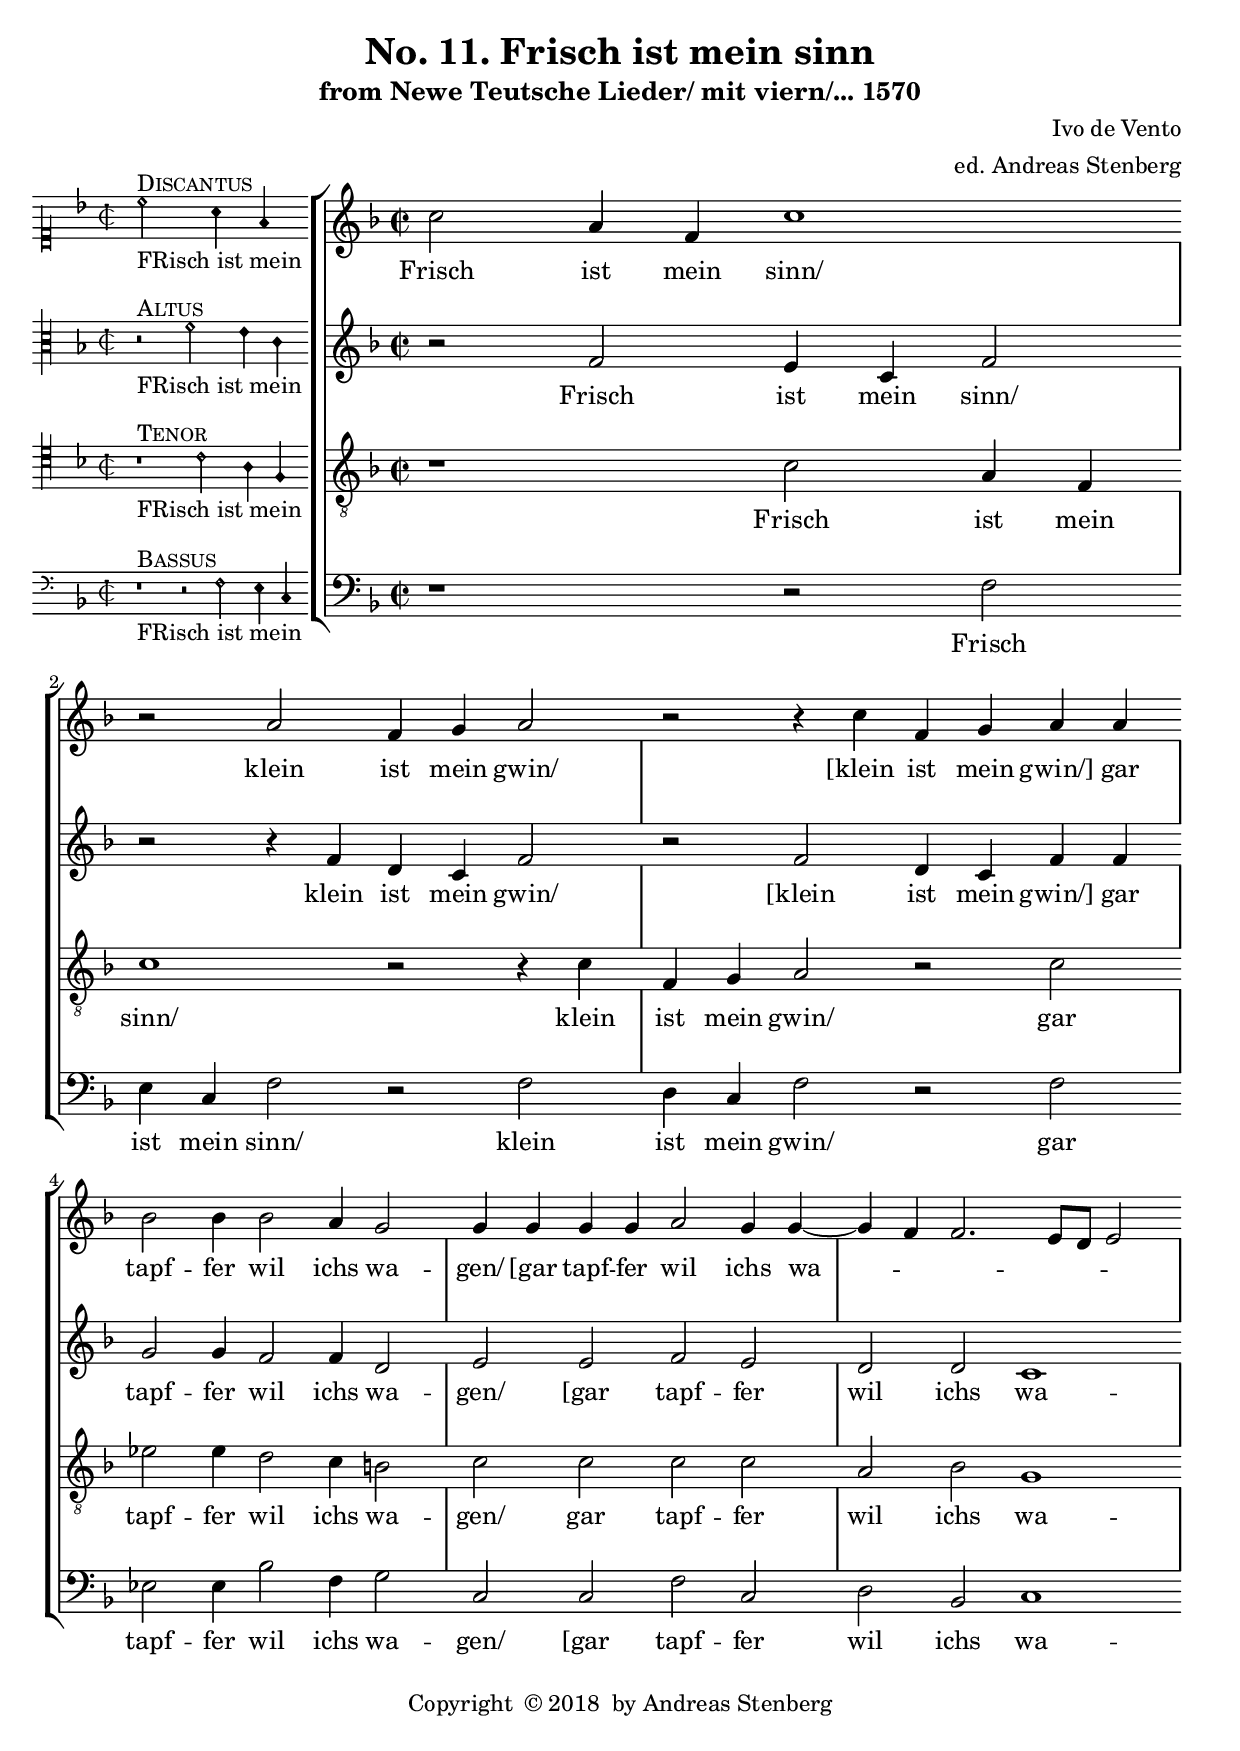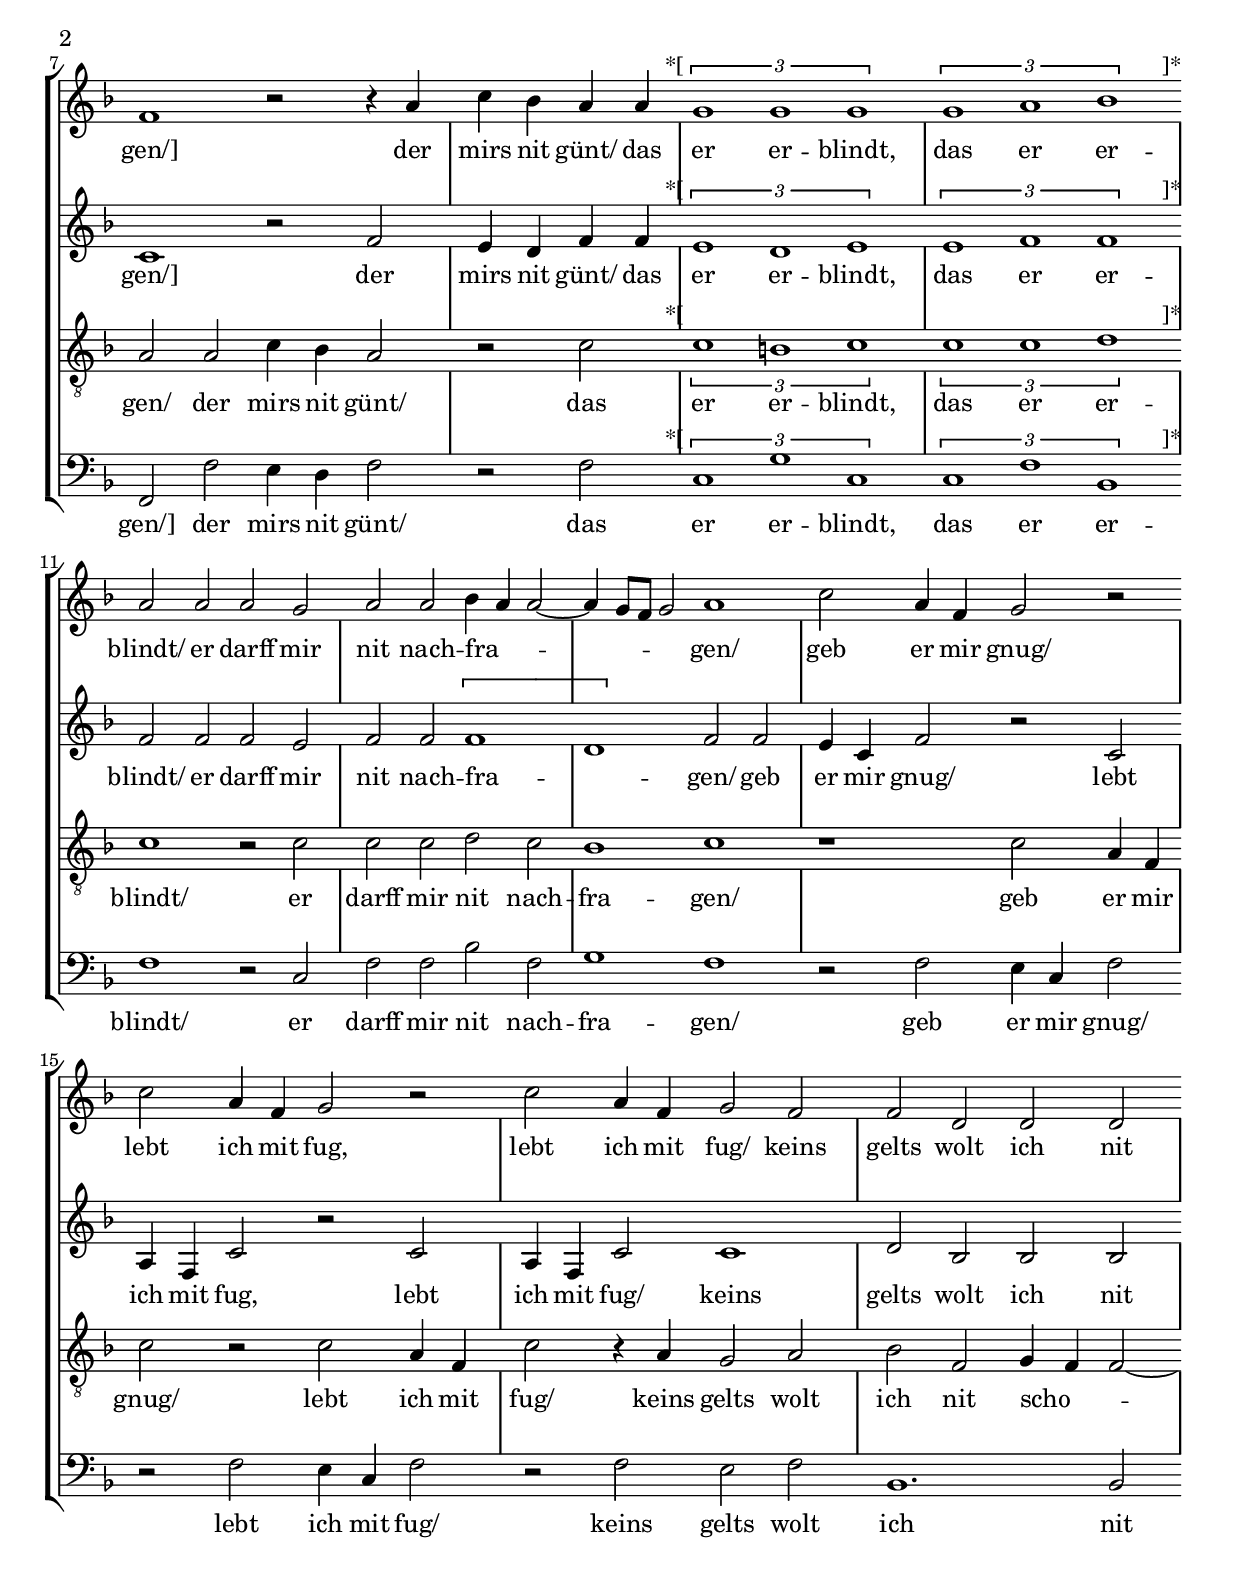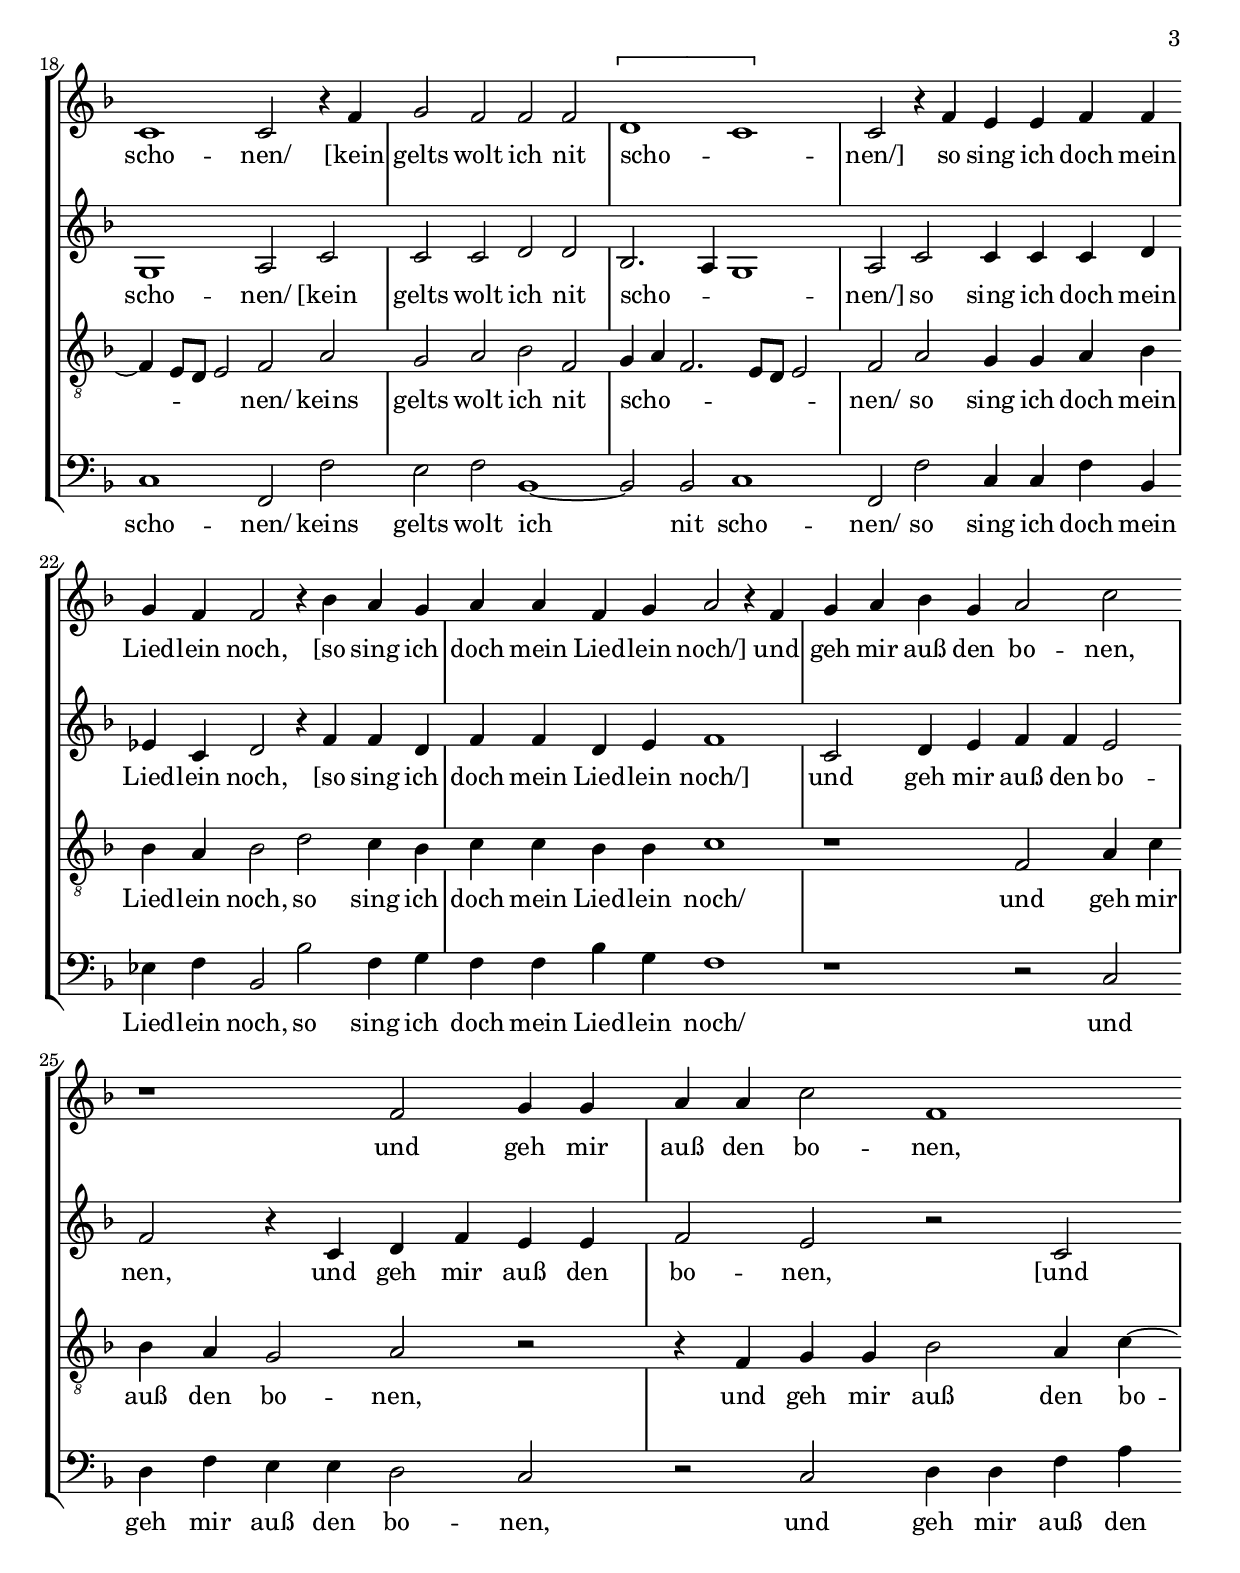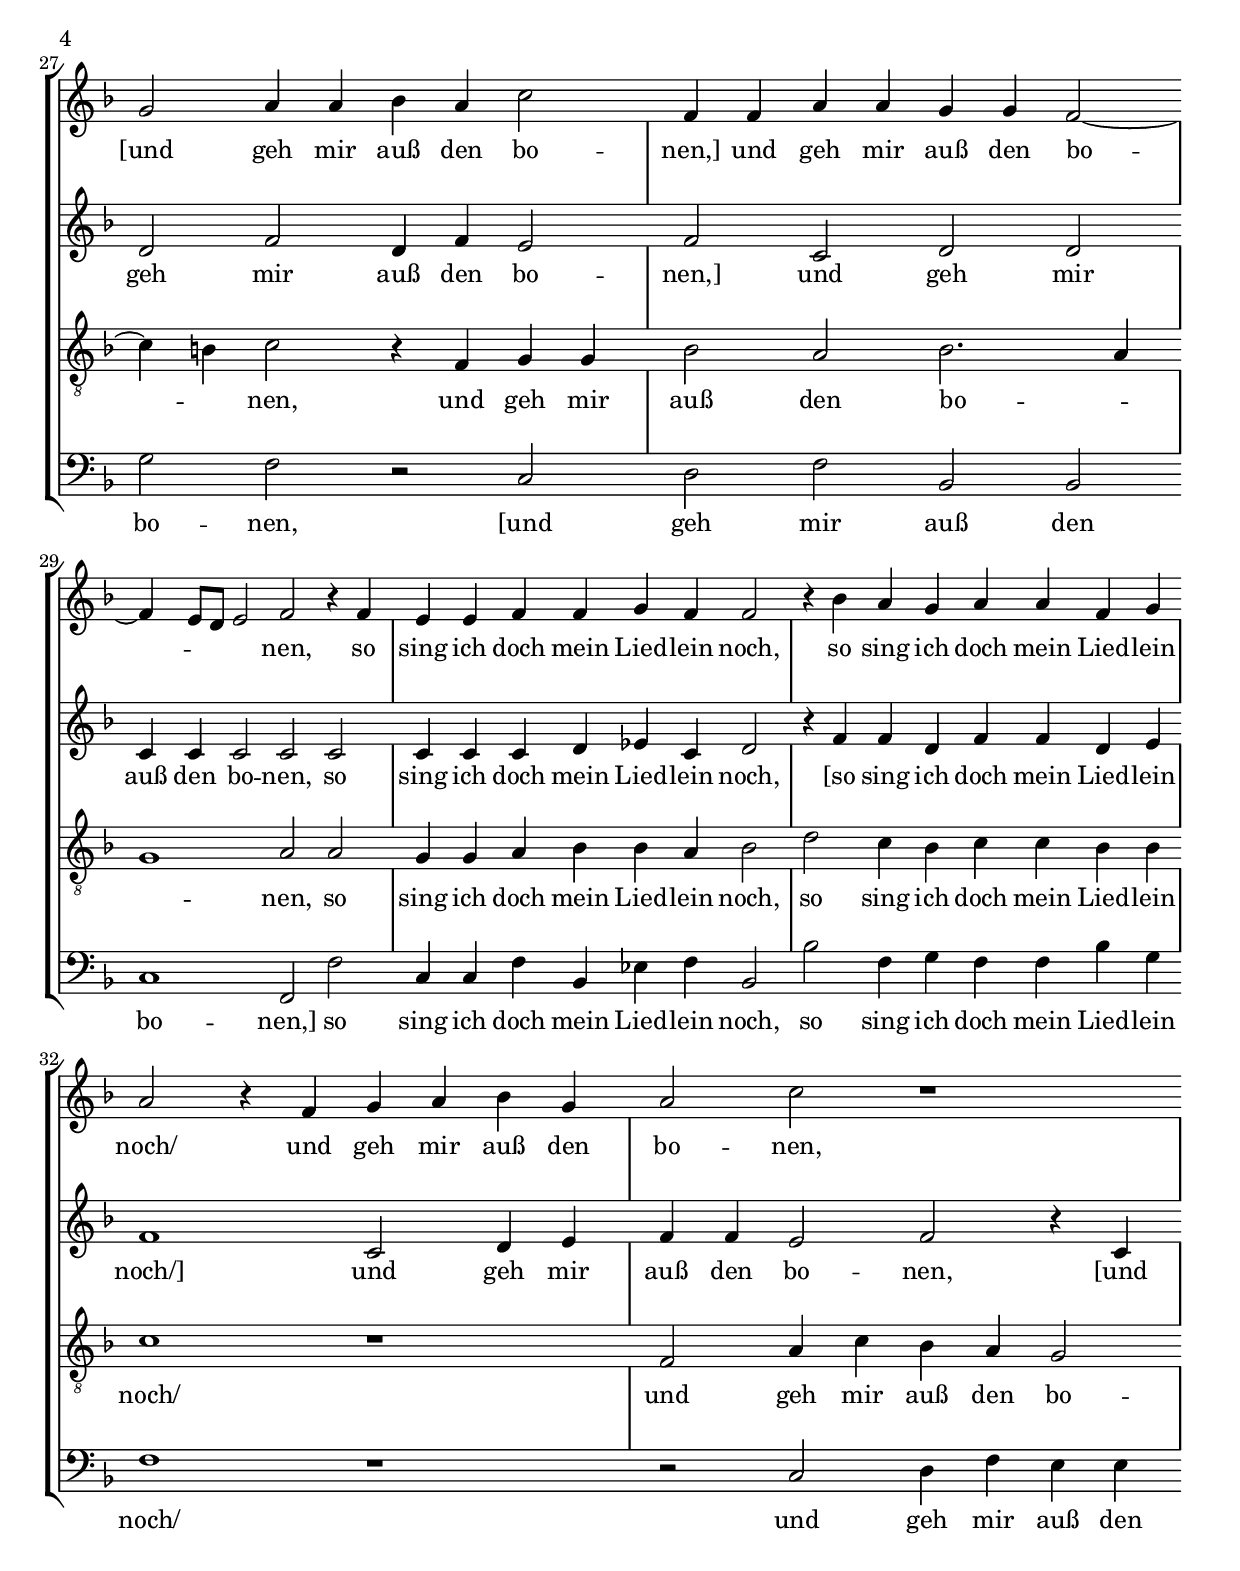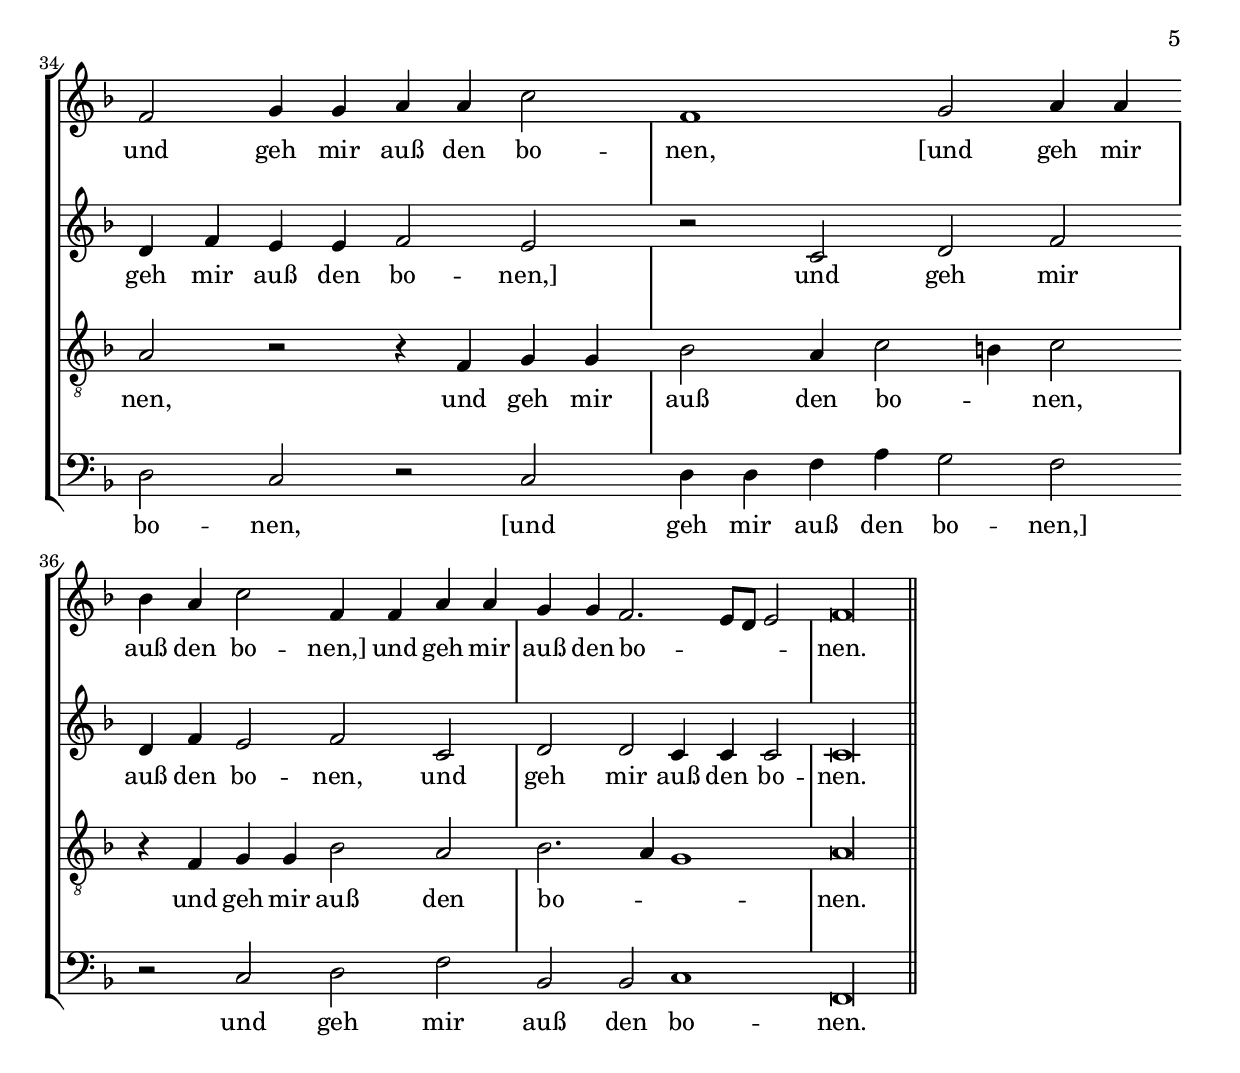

%%%%%%%%%%%%%%%%%%%%%%%%%%%%%%%%%%%%%%%%%%%%%%%%%%%%%%%%%%%%%%%%%%%
% This is a template based on the usual four part choir templater %
% where the voices have common lyrics at the the start but split  %
% to separate lyrics after a while.				  %
% This template is modyfied by AS from the one in the lilypond    %
% documentation.						  %
% This template is to be used for instance for fairly simple      %
% settings where the stanzas are set homophonicaly but twhere the %
% Chorus contains polyphony that require separate underlay for    %
% the different voices.						  %
%%%%%%%%%%%%%%%%%%%%%%%%%%%%%%%%%%%%%%%%%%%%%%%%%%%%%%%%%%%%%%%%%%%
\version "2.18.0"
\include "deutsch.ly"
ficta = \once \set suggestAccidentals =##t
\header {
  title = \markup {
    \center-column {
      "No. 11. Frisch ist mein sinn"
      %      "Wann er zu nacht"
      %      \vspace #0.5
    }
  }
  subtitle = "from Newe Teutsche Lieder/ mit viern/... 1570"
  composer = "Ivo de Vento"
  arranger = "ed. Andreas Stenberg"
  poet = ""
  meter =""
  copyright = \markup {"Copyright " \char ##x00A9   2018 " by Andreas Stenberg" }
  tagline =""
}
global = {
  \key f \major
}

sopMusic = \relative c'' {

  \set Score.tempoHideNote = ##t
  \tempo 2 = 86
  \time 2/2
  \set Timing.measureLength = #(ly:make-moment 4/2)
  \override Staff.BarLine.transparent = ##t
  c2 a4 f4 c'1
  r2 a2 f4 g4 a2
  r2 r4 c4 f,4 g4 a4 a4						%% end of first line in orig.
  b2 b4 b2 a4 g2
  g4 g4 g4 g4 a2 g4 g4~\melisma
  g4 f4 f2. e8 d8 e2\melismaEnd
  f1 r2 r4 a4							%% end of second line
  \set Timing.measureLength = #(ly:make-moment 2/2)
  c4 b4 a4 a4
  \tempo 1 = 86
  \set Timing.measureLength = #(ly:make-moment 4/2)
  \tuplet 3/2 { g1^\markup { \halign #2 "*[" } g1 g1 }
  \tuplet 3/2 { g1 a1 b1 ^\markup { \halign #-8 "]*" } }
  \tempo 2 = 86
  a2 a2 a2 g2
  a2 a2 b4\melisma a4 a2~
  a4 g8 f8 g2\melismaEnd					%% end of third line
  a1
  c2 a4 f4 g2 r2
  c2 a4 f4 g2 r2
  c2 a4 f4 g2 f2
  f2 d2 d2 d2
  c1								%% end of fourth line
  c2 r4 f4
  g2 f2 f2 f2
  \[d1\melisma c1\]\melismaEnd
  c2 r4 f4 e4 e4 f4 f4
  g4 f4 f2 r4 b4 a4 g4						%% end of fifth line and first page
  a4 a4 f4 g4 a2 r4 f4
  g4 a4 b4 g4 a2 c2
  r1 f,2 g4 g4
  a4 a4 c2 f,1							%% end of sixth line (first on second page)
  g2 a4 a4 b4 a4 c2
  f,4 f4 a4 a4 g4 g4 f2~\melisma
  f4 e8 d8 e2\melismaEnd f2 r4 f4
  e4 e4 f4 f4							%% end of sewenth line
  g4 f4 f2
  r4 b4 a4 g4 a4 a4 f4 g4
  a2 r4 f4 g4 a4 b4 g4
  a2 c2 r1
  f,2 g4 g4							%% end of eight line
  a4 a4 c2
  f,1 g2 a4 a4
  b4 a4 c2 f,4 f4 a4 a4
  g4 g4 f2.\melisma e8 d8 e2\melismaEnd
  \cadenzaOn
  f\longa
  \revert Staff.BarLine.transparent
  \bar "||"
}
sopWords = \lyricmode {
  Frisch ist mein sinn/
  klein ist mein gwin/
  [klein ist mein gwin/]
  gar tapf -- fer wil ichs wa -- gen/
  [gar tapf -- fer wil ichs wa -- gen/]
  der mirs nit günt/
  das er er -- blindt,
  das er er -- blindt/
  er darff mir nit nach -- fra -- gen/
  geb er mir gnug/
  lebt ich mit fug,
  lebt ich mit fug/
  keins gelts wolt ich nit scho -- nen/
  [kein gelts wolt ich nit scho -- nen/]
  so sing ich doch mein Lied -- lein noch,
  [so sing ich doch mein Lied -- lein noch/]
  und geh mir auß den bo -- nen,
  und geh mir auß den bo -- nen,
  [und geh mir auß den bo -- nen,]
  und geh mir auß den bo -- nen,
  so sing ich doch mein Lied -- lein noch,
  so sing ich doch mein Lied -- lein noch/
  und geh mir auß den bo -- nen,
  und geh mir auß den bo -- nen,
  [und geh mir auß den bo -- nen,]
  und geh mir auß den bo -- nen.
}
altoMusic = \relative c' {
  \override Staff.BarLine.transparent = ##t
  r2 f2 e4 c4 f2
  r2 r4 f4 d4 c4 f2
  r2 f2 d4 c4 f4 f4						%% end of first line in orig.
  g2 g4 f2 f4 d2
  e2 e2 f2 e2
  d2 d2 c1
  c1 r2 f2
  e4 d4 f4 f4
  \tuplet 3/2 { e1^\markup { \halign #2 "*[" } d1 e1 }		%% end of second line
  \tuplet 3/2 { e1 f1 f1^\markup { \halign #-8 "]*" } }
  f2 f2 f2 e2
  f2 f2 \[f1\melisma
  d1\]\melismaEnd f2 f2
  e4 c4 f2 r2 c2
  a4 f4 c'2 r2 c2						%% end of third line
  a4 f4 c'2 c1
  d2 b2 b2 b2
  g1 a2 c2
  c2 c2 d2 d2
  b2.\melisma a4 g1\melismaEnd
  a2 c2								%% end of fourth line
  c4 c4 c4 d4
  es4 c4 d2 r4 f4 f4 d4
  f4 f4 d4 e4 f1
  c2 d4 e4 f4 f4 e2						%% end of fifth line and first page
  f2 r4 c4 d4 f4 e4 e4
  f2 e2 r2 c2
  d2 f2 d4 f4 e2
  f2 c2 d2 d2
  c4 c4 c2							%% end of sixth line (first on second page)
  c2 c2
  c4 c4 c4 d4 es4 c4 d2
  r4 f4 f4 d4 f4 f4 d4 e4
  f1 c2 d4 e4
  f4 f4 e2							%% end of sewenth line
  f2 r4 c4
  d4 f4 e4 e4 f2 e2
  r2 c2 d2 f2
  d4 f4 e2 f2 c2
  d2 d2 c4 c4 c2
  \cadenzaOn
  c\longa
  \revert Staff.BarLine.transparent
}
altoWords = \lyricmode {
  Frisch ist mein sinn/
  klein ist mein gwin/
  [klein ist mein gwin/]
  gar tapf -- fer wil ichs wa -- gen/
  [gar tapf -- fer wil ichs wa -- gen/]
  der mirs nit günt/
  das er er -- blindt,
  das er er -- blindt/
  er darff mir nit nach -- fra -- gen/
  geb er mir gnug/
  lebt ich mit fug,
  lebt ich mit fug/
  keins gelts wolt ich nit scho -- nen/
  [kein gelts wolt ich nit scho -- nen/]
  so sing ich doch mein Lied -- lein noch,
  [so sing ich doch mein Lied -- lein noch/]
  und geh mir auß den bo -- nen,
  und geh mir auß den bo -- nen,
  [und geh mir auß den bo -- nen,]
  und geh mir auß den bo -- nen,
  so sing ich doch mein Lied -- lein noch,
  [so sing ich doch mein Lied -- lein noch/]
  und geh mir auß den bo -- nen,
  [und geh mir auß den bo -- nen,]
  und geh mir auß den bo -- nen,
  und geh mir auß den bo -- nen.
}
tenorMusic = \relative c' {
  \clef "treble_8"
  \override Staff.BarLine.transparent = ##t
  r1 c2 a4 f4
  c'1 r2 r4 c4
  f,4 g4 a2 r2 c2
  es2 es4 d2 c4 h2						%% end of first line in orig.
  c2 c2 c2 c2
  a2 b2 g1
  a2 a2 c4 b4 a2
  r2 c2
  \tuplet 3/2 { c1^\markup { \halign #2 "*[" } h1 c1 }
  \tuplet 3/2 { c1 c1 d1^\markup { \halign #-8 "]*" } }
  c1								%% end of second line
  r2 c2
  c2 c2 d2 c2
  b1 c1
  r1 c2 a4 f4
  c'2 r2  c2 a4 f4
  c'2 r4 a4 g2 a2
  b2 f2							%% end if third line
  g4\melisma f4 f2~
  f4 e8 d8 e2\melismaEnd f2 a2
  g2 a2 b2 f2
  g4\melisma a4  f2. e8 d8 e2\melismaEnd
  f2 a2					%% end of fourth line
  g4 g4 a4 b4
  b4 a4 b2 d2 c4 b4
  c4 c4 b4 b4 c1
  r1  f,2 a4 c4
  b4 a4 g2						%% eend of fifth line and first page
  a2 r2
  r4 f4 g4 g4 b2 a4 c~\melisma
  c4 h4\melismaEnd c2 r4 f,4 g4 g4
  b2 a2 b2.\melisma a4
  g1\melismaEnd a2 a2					%% end of sixth line (first on second page)
  g4 g4 a4 b4 b4 a4 b2
  d2 c4 b4 c4 c4 b4 b4
  c1 r1
  f,2 a4 c4 b4 a4 g2					%% end of sewenth line
  a2 r2 r4 f4 g4 g4
  b2 a4 c2\melisma h4\melismaEnd c2
  r4 f,4 g4 g4 b2 a2
  b2.\melisma a4 g1\melismaEnd
  \cadenzaOn
  a\longa
  \revert Staff.BarLine.transparent
}
tenorWords = \lyricmode {
  Frisch ist mein sinn/
  klein ist mein gwin/
  gar tapf -- fer wil ichs wa -- gen/
  gar tapf -- fer wil ichs wa -- gen/
  der mirs nit günt/
  das er er -- blindt,
  das er er -- blindt/
  er darff mir nit nach -- fra -- gen/
  geb er mir gnug/
  lebt ich mit fug/
  keins gelts wolt ich nit scho -- nen/
  keins gelts wolt ich nit scho -- nen/
  so sing ich doch mein Lied -- lein noch,
  so sing ich doch mein Lied -- lein noch/
  und geh mir auß den bo -- nen,
  und geh mir auß den bo -- nen,
  und geh mir auß den bo -- nen,
  so sing ich doch mein Lied -- lein noch,
  so sing ich doch mein Lied -- lein noch/
  und geh mir auß den bo -- nen,
  und geh mir auß den bo -- nen,
  und geh mir auß den bo -- nen.
}
bassMusic = \relative c {
  \override Staff.BarLine.transparent = ##t
  r1 r2 f2
  e4 c4 f2 r2 f2
  d4 c4 f2 r2 f2
  es2 es4 b'2 f4 g2								%% end of first line in orig.
  c,2 c2 f2 c2
  d2 b2 c1
  f,2 f'2 e4 d4 f2
  r2 f2
  \tuplet 3/2 { c1^\markup { \halign #2 "*[" } g'1 c,1 }
  \tuplet 3/2 { c1 f1 b,1^\markup { \halign #-8 "]*" } }
  f'1										%% end of second line
  r2 c2
  f2 f2 b2 f2
  g1 f1
  r2 f2 e4 c4 f2
  r2 f2 e4 c4 f2
  r2 f2 e2 f2
  b,1. b2									%% end of third line
  c1f,2 f'2
  e2 f2 b,1~
  b2 b2 c1
  f,2 f'2 c4 c4 f4 b,4
  es4 f4 b,2 b'2 f4 g4								%% end of fourth line
  f4 f4 b4 g4  f1
  r1 r2 c2
  d4 f4 e4 e4 d2 c2
  r2 c2 d4 d4 f4 a4
  g2 f2 r2 c2									%% end of fifth line and first page
  d2 f2 b,2 b2
  c1 f,2 f'2
  c4 c4 f4 b,4 es4 f4 b,2
  b'2 f4 g4 f4 f4 b4 g4								%% end of sixth line (firsst on second page)
  f1 r1
  r2 c2 d4 f4 e4 e4
  d2 c2 r2 c2
  d4 d4 f4 a4 g2 f2
  r2 c2 d2 f2
  b,2 b2 c1
  \cadenzaOn
  f,\longa
  \revert Staff.BarLine.transparent
}
bassWords = \lyricmode {
  Frisch ist mein sinn/
  klein ist mein gwin/
  gar tapf -- fer wil ichs wa -- gen/
  [gar tapf -- fer wil ichs wa -- gen/]
  der mirs nit günt/
  das er er -- blindt,
  das er er -- blindt/
  er darff mir nit nach -- fra -- gen/
  geb er mir gnug/
  lebt ich mit fug/
  keins gelts wolt ich nit scho -- nen/
  keins gelts wolt ich nit scho -- nen/
  so sing ich doch mein Lied -- lein noch,
  so sing ich doch mein Lied -- lein noch/
  und geh mir auß den bo -- nen,
  und geh mir auß den bo -- nen,
  [und geh mir auß den bo -- nen,]
  so sing ich doch mein Lied -- lein noch,
  so sing ich doch mein Lied -- lein noch/
  und geh mir auß den bo -- nen,
  [und geh mir auß den bo -- nen,]
  und geh mir auß den bo -- nen.
}
incipitDiscantus = \markup {
  \score {
    {
      %      \set Staff.instrumentName = #"Tenor "
      \override NoteHead.style = #'neomensural
      \override Rest.style = #'neomensural
      \override Staff.TimeSignature.style = #'mensural
      \cadenzaOn
      \clef "petrucci-c1"
      \key f \major
      \time 2/2

      c''2 ^\markup { \smallCaps"Discantus"} _"FRisch ist mein "
      a'4 f'4
    }
    \layout {
      \context {
        \Voice
        \remove "Ligature_bracket_engraver"
        \consists "Mensural_ligature_engraver"
      }
      line-width = 4.5\cm
    }
  }
}


incipitAltus = \markup {
  \score {
    {
      %      \set Staff.instrumentName = #"Tenor "
      \override NoteHead.style = #'neomensural
      \override Rest.style = #'neomensural
      \override Staff.TimeSignature.style = #'mensural
      \cadenzaOn
      \clef "petrucci-c3"
      \key f \major
      \time 2/2
      r2^\markup \smallCaps"Altus"_"FRisch ist mein "
      f'2 e'4 c'4
    }
    \layout {
      \context {
        \Voice
        \remove "Ligature_bracket_engraver"
        \consists "Mensural_ligature_engraver"
      }
      line-width = 4.5\cm
    }
  }
}


incipitTenor = \markup {
  \score {
    {
      %      \set Staff.instrumentName = #"Tenor "
      \override NoteHead.style = #'neomensural
      \override Rest.style = #'neomensural
      \override Staff.TimeSignature.style = #'mensural
      \cadenzaOn
      \clef "petrucci-c4"
      \key f \major
      \time 2/2
      r1 ^\markup \smallCaps"Tenor" _"FRisch ist mein "
      c'2 a4 f4
    }
    \layout {
      \context {
        \Voice
        \remove "Ligature_bracket_engraver"
        \consists "Mensural_ligature_engraver"
      }
      line-width = 5.0\cm
    }
  }
}
#(append! supported-clefs '(("mensural-f3" . ("clefs.mensural.f" 0 0))))

incipitBassus = \markup {
  \score {
    {
      %      \set Staff.instrumentName = #"Tenor "
      \override NoteHead.style = #'neomensural
      \override Rest.style = #'neomensural
      \override Staff.TimeSignature.style = #'mensural
      \cadenzaOn
      \clef "mensural-f"
      \key f \major
      \time 2/2
      r1^\markup \smallCaps"Bassus"_"FRisch ist mein "
      r2 f2 e4 c4
    }
    \layout {
      \context {
        \Voice
        \remove "Ligature_bracket_engraver"
        \consists "Mensural_ligature_engraver"
      }
      line-width = 4.5\cm
    }
  }
}


\score {
  <<
    \new StaffGroup \with {
      \override VerticalAxisGroup.staff-staff-spacing = #'((basic-distance . 12))
    } <<
      \new Staff = treble <<
        \set Staff.instrumentName = \incipitDiscantus
        \new Voice = "sopranos" {
          \set  Staff.midiInstrument ="choir aahs"
          %	\voiceOne
          << \global \sopMusic >>
        }
      >>
      \new Lyrics = sopranos { s1 }

      \new Staff = "medius" <<
        \set Staff.instrumentName = \incipitAltus

        \new Voice = "altos" {
          %	\voiceTwo
          \set  Staff.midiInstrument ="choir aahs"
          << \global \altoMusic >>
        }
      >>

      \new Lyrics = "altos" { s1 }
      \new Staff = tenors <<
        \set Staff.instrumentName = \incipitTenor

        \clef "treble"
        \new Voice = "tenors" {
          \set  Staff.midiInstrument ="choir aahs"
          %	\voiceOne
          << \global \tenorMusic >>
        }
      >>
      \new Lyrics = "tenors" { s1 }

      \new Staff ="basses" {
        \set Staff.instrumentName = \incipitBassus

        \new Voice = "basses" {
          \set  Staff.midiInstrument ="choir aahs"
          \clef "bass"
          %	\voiceTwo
          << \global \bassMusic >>
        }
      }
    >>
    \new Lyrics = basses { s1 }

    \context Lyrics = sopranos \lyricsto sopranos \sopWords
    \context Lyrics = altos \lyricsto altos \altoWords
    \context Lyrics = tenors \lyricsto tenors \tenorWords
    \context Lyrics = basses \lyricsto basses \bassWords
  >>
  \layout {
    \context {
      \Score
      % no bars in staves
      %      \override BarLine.transparent = ##t

    }
    % the next three instructions keep the lyrics between the bar lines
    \context {
      \Lyrics
      \consists "Bar_engraver"
      \override BarLine.transparent = ##t
    }
    \context {
      \StaffGroup
      \consists "Separating_line_group_engraver"
    }
    \context {
      \Voice
      % no slurs
      \override Slur.transparent = ##t
      % Comment in the below "\remove" command to allow line
      % breaking also at those barlines where a note overlaps
      % into the next bar.  The command is commented out in this
      % short example score, but especially for large scores, you
      % will typically yield better line breaking and thus improve
      % overall spacing if you comment in the following command.
      %\remove "Forbid_line_break_engraver"
    }
    indent = 4.5\cm
  }

}
\score {
  <<
    \new StaffGroup <<
      \new Staff = treble <<
        \set Staff.instrumentName = \incipitDiscantus
        \new Voice = "sopranos" {
          \set  Staff.midiInstrument ="choir aahs"
          %	\voiceOne
          << \global \sopMusic >>
        }
      >>
      \new Lyrics = sopranos { s1 }

      \new Staff = "medius" <<
        \set Staff.instrumentName = \incipitAltus

        \new Voice = "altos" {
          %	\voiceTwo
          \set  Staff.midiInstrument ="choir aahs"
          << \global \altoMusic >>
        }
      >>

      \new Lyrics = "altos" { s1 }
      \new Staff = tenors <<
        \set Staff.instrumentName = \incipitTenor

        \clef "treble"
        \new Voice = "tenors" {
          \set  Staff.midiInstrument ="choir aahs"
          %	\voiceOne
          << \global \tenorMusic >>
        }
      >>
      \new Lyrics = "tenors" { s1 }

      \new Staff ="basses" {
        \set Staff.instrumentName = \incipitBassus

        \new Voice = "basses" {
          \set  Staff.midiInstrument ="choir aahs"
          \clef "G_8"
          %	\voiceTwo
          << \global \bassMusic >>
        }
      }
    >>
    \new Lyrics = basses { s1 }

    \context Lyrics = sopranos \lyricsto sopranos \sopWords
    \context Lyrics = altos \lyricsto altos \altoWords
    \context Lyrics = tenors \lyricsto tenors \tenorWords
    \context Lyrics = basses \lyricsto basses \bassWords
  >>
  \midi {}
}
\paper {
  ragged-bottom = ##t
  ragged-last-bottom = ##t
  ragged-last = ##t
}

%{
convert-ly.py (GNU LilyPond) 2.18.2  convert-ly.py: Processing `'...
Applying conversion: 2.15.7, 2.15.9, 2.15.10, 2.15.16, 2.15.17,
2.15.18, 2.15.19, 2.15.20, 2.15.25, 2.15.32, 2.15.39, 2.15.40,
2.15.42, 2.15.43, 2.16.0, 2.17.0, 2.17.4, 2.17.5, 2.17.6, 2.17.11,
2.17.14, 2.17.15, 2.17.18, 2.17.19, 2.17.20, 2.17.25, 2.17.27,
2.17.29, 2.17.97, 2.18.0
%}
